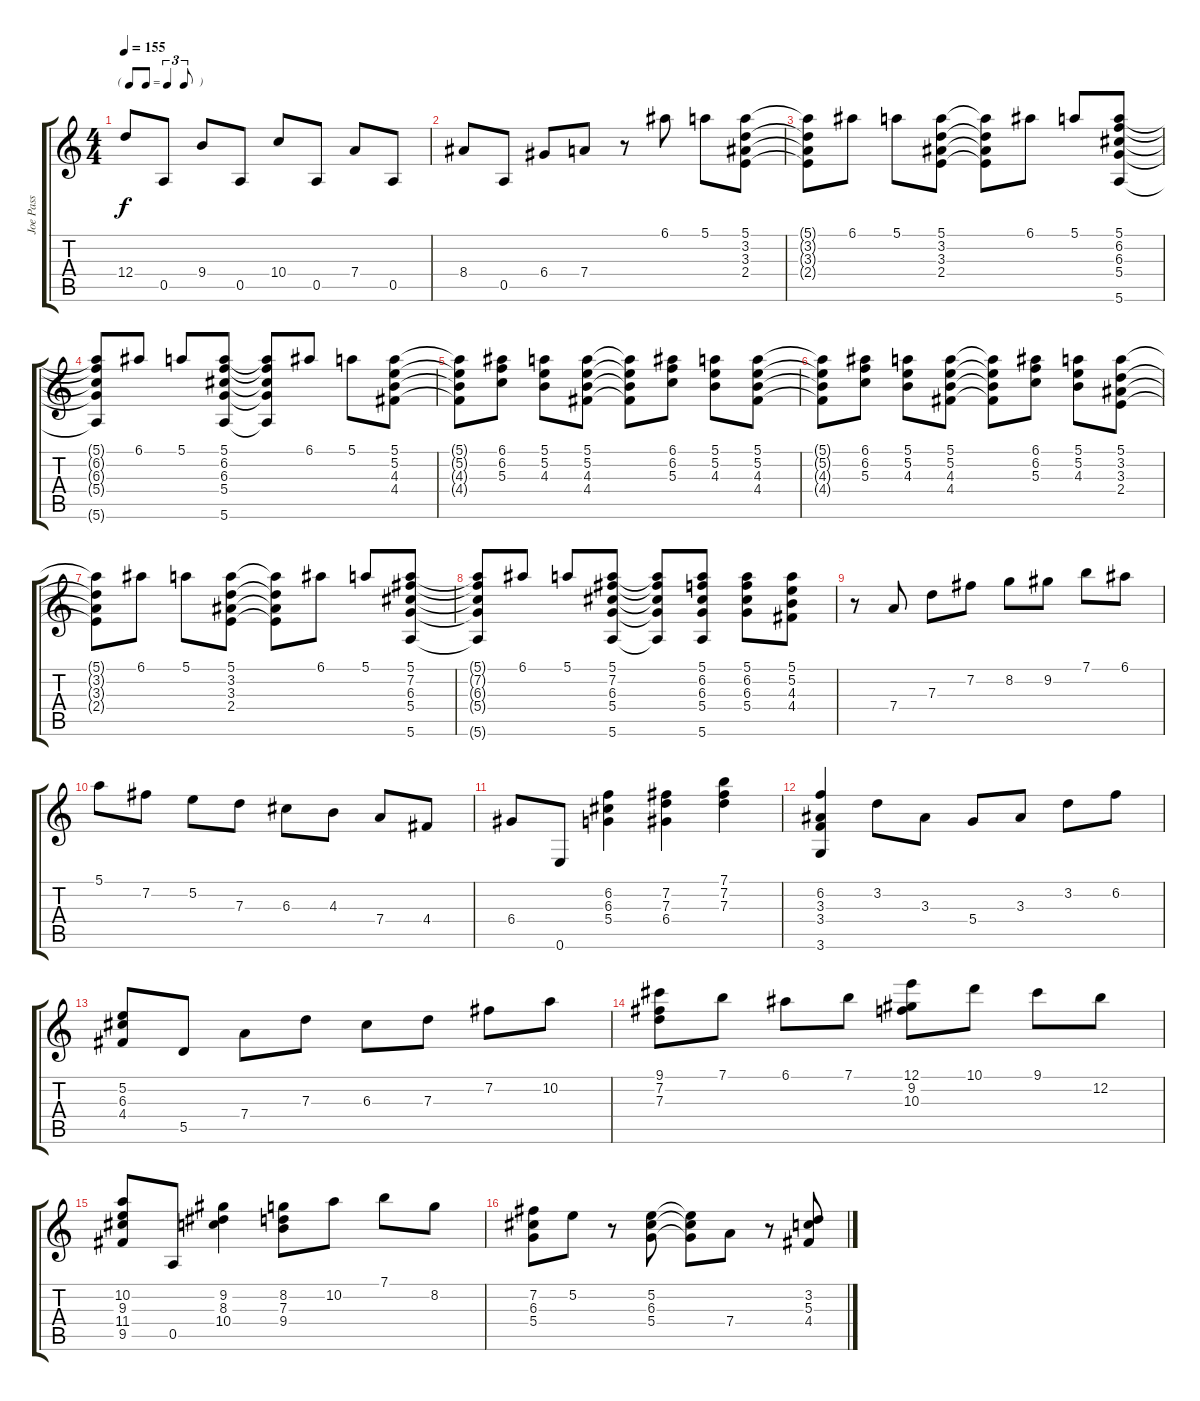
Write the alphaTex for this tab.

\track ("Joe Pass" "Joe Pass") {instrument electricguitarjazz}
\staff {score tabs}
\tuning (E4 B3 G3 D3 A2 E2) {hide}
\ts (4 4)
\tf triplet8th
\tempo 155
\clef g2
\ks c
12.4.8{dy f} 0.5.8 9.4.8 0.5.8 10.4.8 0.5.8 7.4.8 0.5.8 |
8.4.8 0.5.8 6.4.8 7.4.8 r.8 6.1.8 5.1.8 (5.1 3.2 3.3 2.4).8 |
(5.1{t} 3.2{t} 3.3{t} 2.4{t}).8 6.1.8 5.1.8 (5.1 3.2 3.3 2.4).8 (5.1{t} 3.2{t} 3.3{t} 2.4{t}).8 6.1.8 5.1.8 (5.1 6.2 6.3 5.4 5.6).8 |
(5.1{t} 6.2{t} 6.3{t} 5.4{t} 5.6{t}).8 6.1.8 5.1.8 (5.1 6.2 6.3 5.4 5.6).8 (5.1{t} 6.2{t} 6.3{t} 5.4{t} 5.6{t}).8 6.1.8 5.1.8 (5.1 5.2 4.3 4.4).8 |
(5.1{t} 5.2{t} 4.3{t} 4.4{t}).8 (6.1 6.2 5.3).8 (5.1 5.2 4.3).8 (5.1 5.2 4.3 4.4).8 (5.1{t} 5.2{t} 4.3{t} 4.4{t}).8 (6.1 6.2 5.3).8 (5.1 5.2 4.3).8 (5.1 5.2 4.3 4.4).8 |
(5.1{t} 5.2{t} 4.3{t} 4.4{t}).8 (6.1 6.2 5.3).8 (5.1 5.2 4.3).8 (5.1 5.2 4.3 4.4).8 (5.1{t} 5.2{t} 4.3{t} 4.4{t}).8 (6.1 6.2 5.3).8 (5.1 5.2 4.3).8 (5.1 3.2 3.3 2.4).8 |
(5.1{t} 3.2{t} 3.3{t} 2.4{t}).8 6.1.8 5.1.8 (5.1 3.2 3.3 2.4).8 (5.1{t} 3.2{t} 3.3{t} 2.4{t}).8 6.1.8 5.1.8 (5.1 7.2 6.3 5.4 5.6).8 |
(5.1{t} 7.2{t} 6.3{t} 5.4{t} 5.6{t}).8 6.1.8 5.1.8 (5.1 7.2 6.3 5.4 5.6).8 (5.1{t} 7.2{t} 6.3{t} 5.4{t} 5.6{t}).8 (5.1 6.2 6.3 5.4 5.6).8 (5.1 6.2 6.3 5.4).8 (5.1 5.2 4.3 4.4).8 |
r.8 7.4.8 7.3.8 7.2.8 8.2.8 9.2.8 7.1.8 6.1.8 |
5.1.8 7.2.8 5.2.8 7.3.8 6.3.8 4.3.8 7.4.8 4.4.8 |
6.4.8 0.6.8 (6.2 6.3 5.4).4 (7.2 7.3 6.4).4 (7.1 7.2 7.3).4 |
(6.2 3.3 3.4 3.6).4 3.2.8 3.3.8 5.4.8 3.3.8 3.2.8 6.2.8 |
(5.2 6.3 4.4).8 5.5.8 7.4.8 7.3.8 6.3.8 7.3.8 7.2.8 10.2.8 |
(9.1 7.2 7.3).8 7.1.8 6.1.8 7.1.8 (12.1 9.2 10.3).8 10.1.8 9.1.8 12.2.8 |
(10.2 9.3 11.4 9.5).8 0.5.8 (9.2 8.3 10.4).4 (8.2 7.3 9.4).8 10.2.8 7.1.8 8.2.8 |
(7.2 6.3 5.4).8 5.2.8 r.8 (5.2 6.3 5.4).8 (5.2{t} 6.3{t} 5.4{t}).8 7.4.8 r.8 (3.2 5.3 4.4).8
